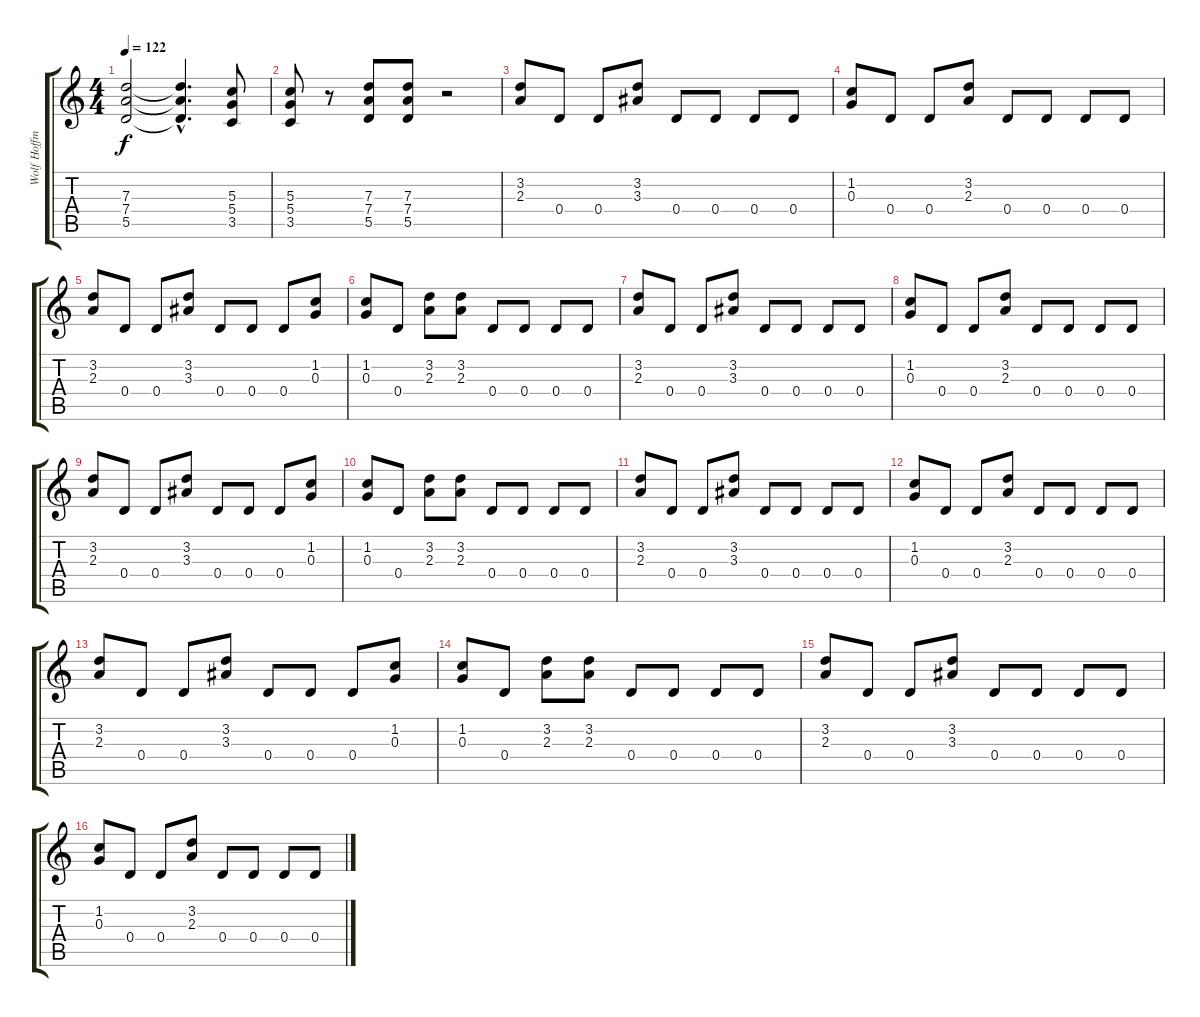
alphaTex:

\track ("Wolf Hoffmann" "Wolf Hoffm") {instrument overdrivenguitar}
\staff {score tabs}
\tuning (E4 B3 G3 D3 A2 E2) {hide}
\ts (4 4)
\tempo 122
\clef g2
\ks c
(7.3{t} 7.4{t} 5.5{t}).2{dy f} (7.3{hac t} 7.4{hac t} 5.5{hac t}).4{d} (5.3 5.4 3.5).8 |
(5.3 5.4 3.5).8 r.8 (7.3 7.4 5.5).8 (7.3 7.4 5.5).8 r.2 |
(3.2 2.3).8 0.4.8 0.4.8 (3.2 3.3).8 0.4.8 0.4.8 0.4.8 0.4.8 |
(1.2 0.3).8 0.4.8 0.4.8 (3.2 2.3).8 0.4.8 0.4.8 0.4.8 0.4.8 |
(3.2 2.3).8 0.4.8 0.4.8 (3.2 3.3).8 0.4.8 0.4.8 0.4.8 (1.2 0.3).8 |
(1.2 0.3).8 0.4.8 (3.2 2.3).8 (3.2 2.3).8 0.4.8 0.4.8 0.4.8 0.4.8 |
(3.2 2.3).8 0.4.8 0.4.8 (3.2 3.3).8 0.4.8 0.4.8 0.4.8 0.4.8 |
(1.2 0.3).8 0.4.8 0.4.8 (3.2 2.3).8 0.4.8 0.4.8 0.4.8 0.4.8 |
(3.2 2.3).8 0.4.8 0.4.8 (3.2 3.3).8 0.4.8 0.4.8 0.4.8 (1.2 0.3).8 |
(1.2 0.3).8 0.4.8 (3.2 2.3).8 (3.2 2.3).8 0.4.8 0.4.8 0.4.8 0.4.8 |
(3.2 2.3).8 0.4.8 0.4.8 (3.2 3.3).8 0.4.8 0.4.8 0.4.8 0.4.8 |
(1.2 0.3).8 0.4.8 0.4.8 (3.2 2.3).8 0.4.8 0.4.8 0.4.8 0.4.8 |
(3.2 2.3).8 0.4.8 0.4.8 (3.2 3.3).8 0.4.8 0.4.8 0.4.8 (1.2 0.3).8 |
(1.2 0.3).8 0.4.8 (3.2 2.3).8 (3.2 2.3).8 0.4.8 0.4.8 0.4.8 0.4.8 |
(3.2 2.3).8 0.4.8 0.4.8 (3.2 3.3).8 0.4.8 0.4.8 0.4.8 0.4.8 |
(1.2 0.3).8 0.4.8 0.4.8 (3.2 2.3).8 0.4.8 0.4.8 0.4.8 0.4.8
